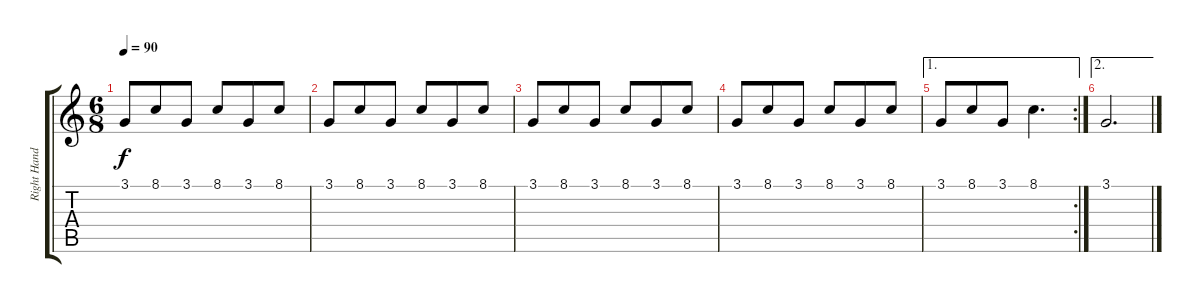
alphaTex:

\track ("Right Hand" "Right Hand") {instrument acousticgrandpiano}
\staff {score tabs}
\tuning (E4 B3 G3 D3 A2 E2) {hide}
\ts (6 8)
\tempo 90
\clef g2
\ks c
3.1.8{dy f} 8.1.8 3.1.8 8.1.8 3.1.8 8.1.8 |
3.1.8 8.1.8 3.1.8 8.1.8 3.1.8 8.1.8 |
3.1.8 8.1.8 3.1.8 8.1.8 3.1.8 8.1.8 |
3.1.8 8.1.8 3.1.8 8.1.8 3.1.8 8.1.8 |
\ae 1
\rc 2
3.1.8 8.1.8 3.1.8 8.1.4{d} |
\ae 2
3.1.2{d}
